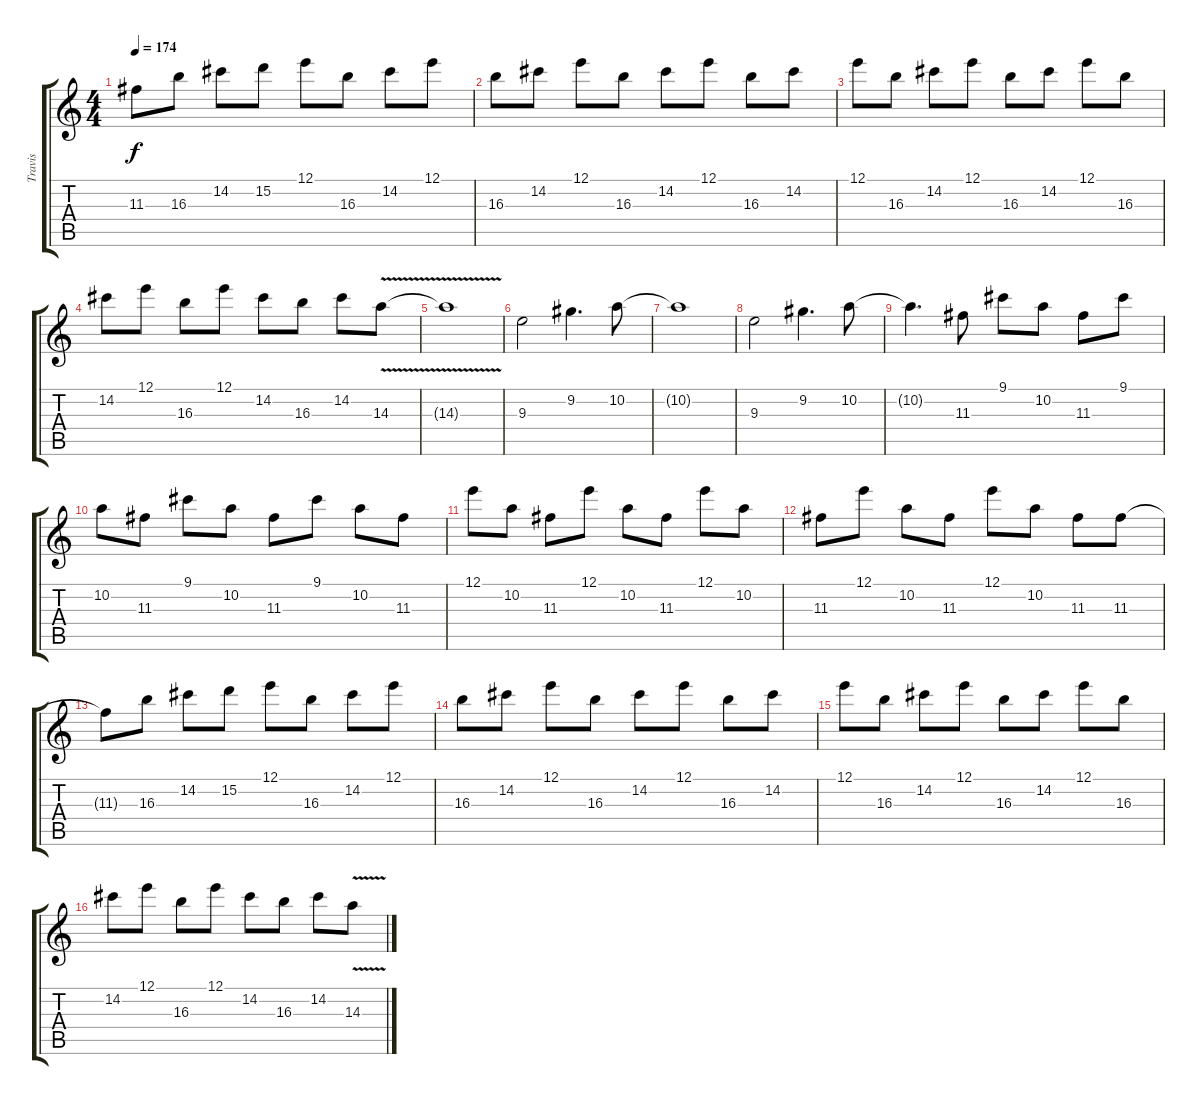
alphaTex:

\track ("Travis" "Travis") {instrument distortionguitar}
\staff {score tabs}
\tuning (E4 B3 G3 D3 A2 E2) {hide}
\ts (4 4)
\tempo 174
\clef g2
\ks c
11.3{t}.8{dy f} 16.3.8 14.2.8 15.2.8 12.1.8 16.3.8 14.2.8 12.1.8 |
16.3.8 14.2.8 12.1.8 16.3.8 14.2.8 12.1.8 16.3.8 14.2.8 |
12.1.8 16.3.8 14.2.8 12.1.8 16.3.8 14.2.8 12.1.8 16.3.8 |
14.2.8 12.1.8 16.3.8 12.1.8 14.2.8 16.3.8 14.2.8 14.3{v}.8 |
14.3{t}.1 |
9.3.2 9.2.4{d} 10.2.8 |
10.2{t}.1 |
9.3.2 9.2.4{d} 10.2.8 |
10.2{t}.4{d} 11.3.8 9.1.8 10.2.8 11.3.8 9.1.8 |
10.2.8 11.3.8 9.1.8 10.2.8 11.3.8 9.1.8 10.2.8 11.3.8 |
12.1.8 10.2.8 11.3.8 12.1.8 10.2.8 11.3.8 12.1.8 10.2.8 |
11.3.8 12.1.8 10.2.8 11.3.8 12.1.8 10.2.8 11.3.8 11.3.8 |
11.3{t}.8 16.3.8 14.2.8 15.2.8 12.1.8 16.3.8 14.2.8 12.1.8 |
16.3.8 14.2.8 12.1.8 16.3.8 14.2.8 12.1.8 16.3.8 14.2.8 |
12.1.8 16.3.8 14.2.8 12.1.8 16.3.8 14.2.8 12.1.8 16.3.8 |
14.2.8 12.1.8 16.3.8 12.1.8 14.2.8 16.3.8 14.2.8 14.3{v}.8
